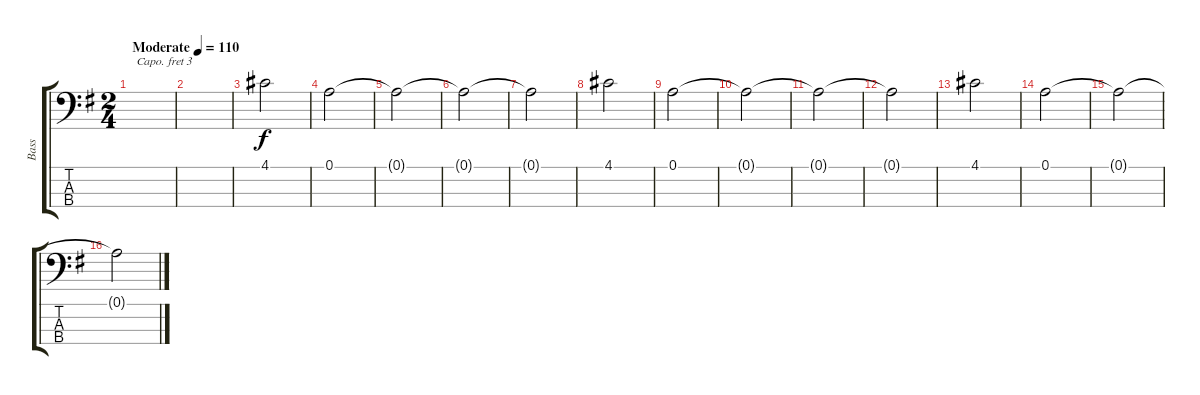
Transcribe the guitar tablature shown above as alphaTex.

\track ("Bass" "Bass") {instrument slapbass2}
\staff {score tabs}
\capo 3
\tuning (Gb2 Db2 Ab1 Eb1) {hide}
\ts (2 4)
\tempo (110 "Moderate")
\clef f4
\ks g
|
|
4.1.2 |
0.1.2 |
0.1{t}.2 |
0.1{t}.2 |
0.1{t}.2 |
4.1.2 |
0.1.2 |
0.1{t}.2 |
0.1{t}.2 |
0.1{t}.2 |
4.1.2 |
0.1.2 |
0.1{t}.2 |
0.1{t}.2
